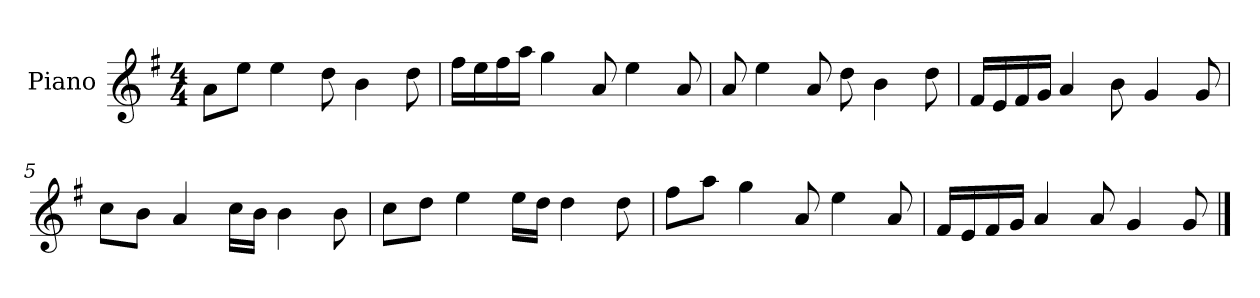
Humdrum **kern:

**kern
*part1
*staff1
*I"Piano
*I'P-no
*clefG2
*k[f#]
*M4/4
*MM90
=1
8a\L
8ee\J
4ee\
8dd\
4b\
8dd\
=2
16ff#\LL
16ee\
16ff#\
16aa\JJ
4gg\
8a/
4ee\
8a/
=3
8a/
4ee\
8a/
8dd\
4b\
8dd\
=4
16f#/LL
16e/
16f#/
16g/JJ
4a/
8b\
4g/
8g/
=5
8cc\L
8b\J
4a/
16cc\LL
16b\JJ
4b\
8b\
!!LO:LB:g=z
=6
8cc\L
8dd\J
4ee\
16ee\LL
16dd\JJ
4dd\
8dd\
=7
8ff#\L
8aa\J
4gg\
8a/
4ee\
8a/
=8
16f#/LL
16e/
16f#/
16g/JJ
4a/
8a/
4g/
8g/
==
*-
